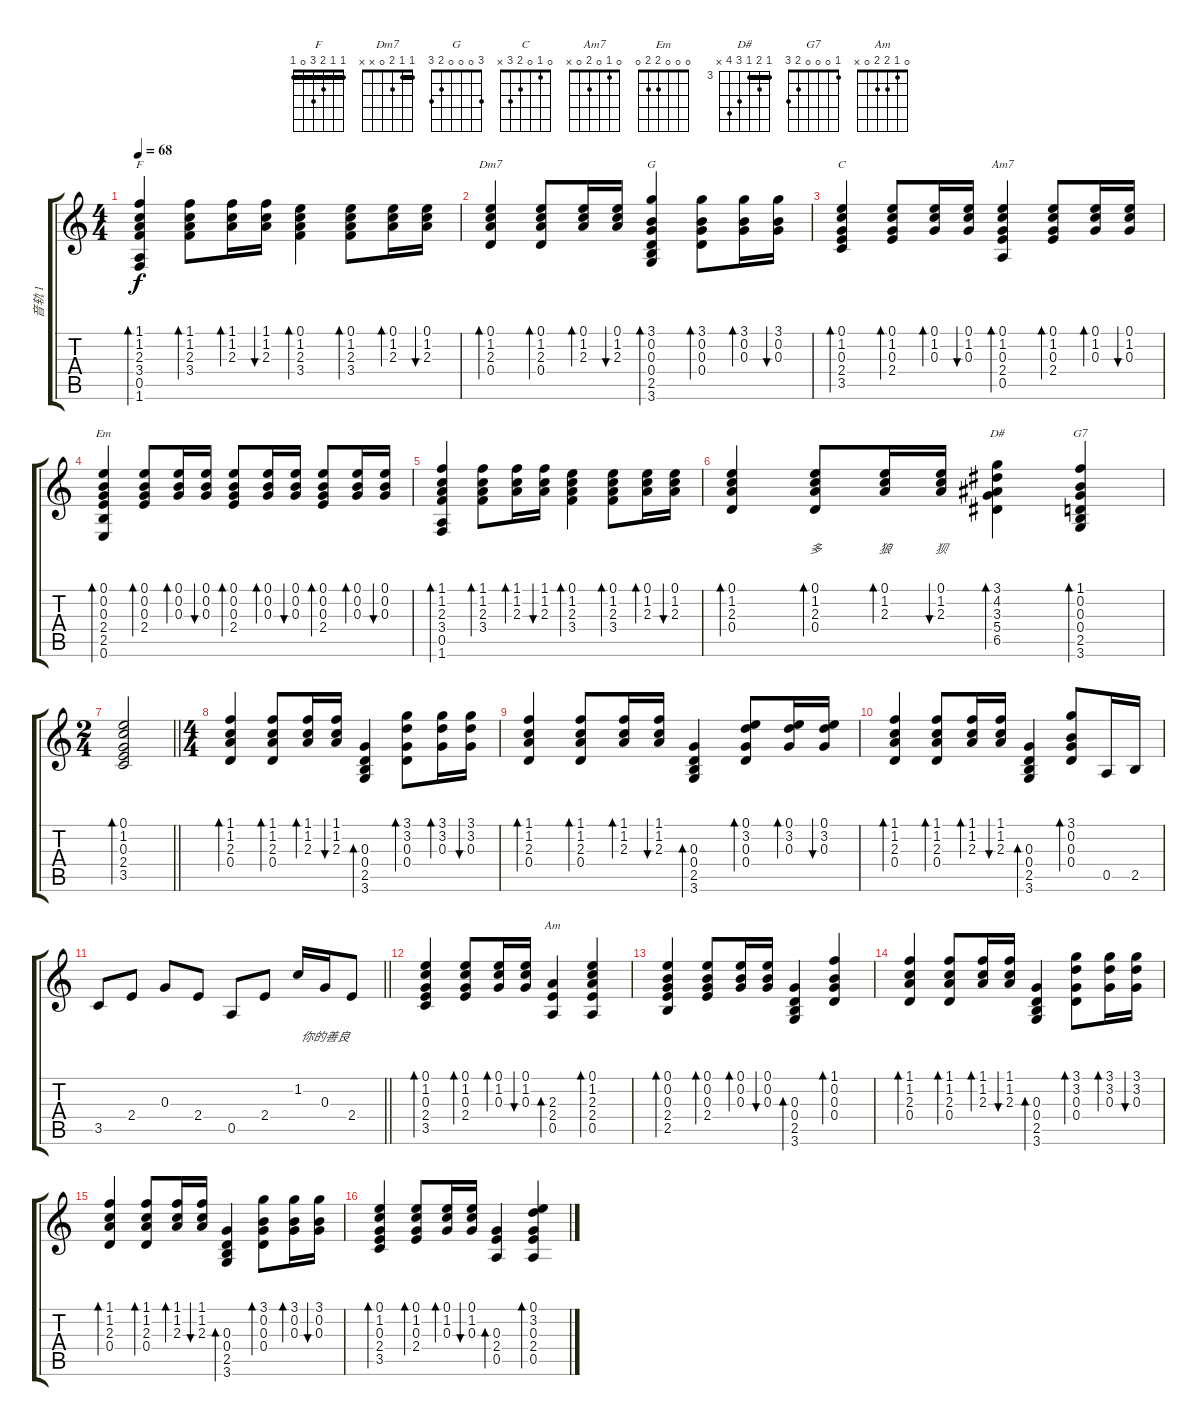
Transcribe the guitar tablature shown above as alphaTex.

\track ("音轨 1" "音轨 1") {instrument acousticguitarsteel}
\staff {score tabs}
\tuning (E4 B3 G3 D3 A2 E2) {hide}
\chord ("F" 1 1 2 3 0 1) {barre 1}
\chord ("Dm7" 1 1 2 0 x x) {barre 1}
\chord ("G" 3 0 0 0 2 3)
\chord ("C" 0 1 0 2 3 x)
\chord ("Am7" 0 1 0 2 0 x)
\chord ("Em" 0 0 0 2 2 0)
\chord ("D#" 3 4 3 5 6 x) {firstfret 3 barre 3}
\chord ("G7" 1 0 0 0 2 3)
\chord ("Am" 0 1 2 2 0 x)
\ts (4 4)
\tempo 68
\clef g2
\ks c
(1.1 1.2 2.3 3.4 0.5 1.6).4{bd 30 ch "F" lyrics (0 "") lyrics (1 "") lyrics (2 "") lyrics (3 "") lyrics (4 "") dy f} (1.1 1.2 2.3 3.4).8{bd 30 lyrics (0 "") lyrics (1 "") lyrics (2 "") lyrics (3 "") lyrics (4 "")} (1.1 1.2 2.3).16{bd 30 lyrics (0 "") lyrics (1 "") lyrics (2 "") lyrics (3 "") lyrics (4 "")} (1.1 1.2 2.3).16{bu 30 lyrics (0 "") lyrics (1 "") lyrics (2 "") lyrics (3 "") lyrics (4 "")} (0.1 1.2 2.3 3.4).4{bd 30 lyrics (0 "") lyrics (1 "") lyrics (2 "") lyrics (3 "") lyrics (4 "")} (0.1 1.2 2.3 3.4).8{bd 30 lyrics (0 "") lyrics (1 "") lyrics (2 "") lyrics (3 "") lyrics (4 "")} (0.1 1.2 2.3).16{bd 30 lyrics (0 "") lyrics (1 "") lyrics (2 "") lyrics (3 "") lyrics (4 "")} (0.1 1.2 2.3).16{bu 30 lyrics (0 "") lyrics (1 "") lyrics (2 "") lyrics (3 "") lyrics (4 "")} |
(0.1 1.2 2.3 0.4).4{bd 120 ch "Dm7" lyrics (0 "") lyrics (1 "") lyrics (2 "") lyrics (3 "") lyrics (4 "")} (0.1 1.2 2.3 0.4).8{bd 30 lyrics (0 "") lyrics (1 "") lyrics (2 "") lyrics (3 "") lyrics (4 "")} (0.1 1.2 2.3).16{bd 30 lyrics (0 "") lyrics (1 "") lyrics (2 "") lyrics (3 "") lyrics (4 "")} (0.1 1.2 2.3).16{bu 30 lyrics (0 "") lyrics (1 "") lyrics (2 "") lyrics (3 "") lyrics (4 "")} (3.1 0.2 0.3 0.4 2.5 3.6).4{bd 30 ch "G" lyrics (0 "") lyrics (1 "") lyrics (2 "") lyrics (3 "") lyrics (4 "")} (3.1 0.2 0.3 0.4).8{bd 30 lyrics (0 "") lyrics (1 "") lyrics (2 "") lyrics (3 "") lyrics (4 "")} (3.1 0.2 0.3).16{bd 30 lyrics (0 "") lyrics (1 "") lyrics (2 "") lyrics (3 "") lyrics (4 "")} (3.1 0.2 0.3).16{bu 30 lyrics (0 "") lyrics (1 "") lyrics (2 "") lyrics (3 "") lyrics (4 "")} |
(0.1 1.2 0.3 2.4 3.5).4{bd 30 ch "C" lyrics (0 "") lyrics (1 "") lyrics (2 "") lyrics (3 "") lyrics (4 "")} (0.1 1.2 0.3 2.4).8{bd 30 lyrics (0 "") lyrics (1 "") lyrics (2 "") lyrics (3 "") lyrics (4 "")} (0.1 1.2 0.3).16{bd 30 lyrics (0 "") lyrics (1 "") lyrics (2 "") lyrics (3 "") lyrics (4 "")} (0.1 1.2 0.3).16{bu 30 lyrics (0 "") lyrics (1 "") lyrics (2 "") lyrics (3 "") lyrics (4 "")} (0.1 1.2 0.3 2.4 0.5).4{bd 30 ch "Am7" lyrics (0 "") lyrics (1 "") lyrics (2 "") lyrics (3 "") lyrics (4 "")} (0.1 1.2 0.3 2.4).8{bd 30 lyrics (0 "") lyrics (1 "") lyrics (2 "") lyrics (3 "") lyrics (4 "")} (0.1 1.2 0.3).16{bd 30 lyrics (0 "") lyrics (1 "") lyrics (2 "") lyrics (3 "") lyrics (4 "")} (0.1 1.2 0.3).16{bu 30 lyrics (0 "") lyrics (1 "") lyrics (2 "") lyrics (3 "") lyrics (4 "")} |
(0.1 0.2 0.3 2.4 2.5 0.6).4{bd 30 ch "Em" lyrics (0 "") lyrics (1 "") lyrics (2 "") lyrics (3 "") lyrics (4 "")} (0.1 0.2 0.3 2.4).8{bd 30 lyrics (0 "") lyrics (1 "") lyrics (2 "") lyrics (3 "") lyrics (4 "")} (0.1 0.2 0.3).16{bd 30 lyrics (0 "") lyrics (1 "") lyrics (2 "") lyrics (3 "") lyrics (4 "")} (0.1 0.2 0.3).16{bu 30 lyrics (0 "") lyrics (1 "") lyrics (2 "") lyrics (3 "") lyrics (4 "")} (0.1 0.2 0.3 2.4).8{bd 30 lyrics (0 "") lyrics (1 "") lyrics (2 "") lyrics (3 "") lyrics (4 "")} (0.1 0.2 0.3).16{bd 30 lyrics (0 "") lyrics (1 "") lyrics (2 "") lyrics (3 "") lyrics (4 "")} (0.1 0.2 0.3).16{bu 30 lyrics (0 "") lyrics (1 "") lyrics (2 "") lyrics (3 "") lyrics (4 "")} (0.1 0.2 0.3 2.4).8{bd 30 lyrics (0 "") lyrics (1 "") lyrics (2 "") lyrics (3 "") lyrics (4 "")} (0.1 0.2 0.3).16{bd 30 lyrics (0 "") lyrics (1 "") lyrics (2 "") lyrics (3 "") lyrics (4 "")} (0.1 0.2 0.3).16{bu 30 lyrics (0 "") lyrics (1 "") lyrics (2 "") lyrics (3 "") lyrics (4 "")} |
(1.1 1.2 2.3 3.4 0.5 1.6).4{bd 30 lyrics (0 "") lyrics (1 "") lyrics (2 "") lyrics (3 "") lyrics (4 "")} (1.1 1.2 2.3 3.4).8{bd 30 lyrics (0 "") lyrics (1 "") lyrics (2 "") lyrics (3 "") lyrics (4 "")} (1.1 1.2 2.3).16{bd 30 lyrics (0 "") lyrics (1 "") lyrics (2 "") lyrics (3 "") lyrics (4 "")} (1.1 1.2 2.3).16{bu 30 lyrics (0 "") lyrics (1 "") lyrics (2 "") lyrics (3 "") lyrics (4 "")} (0.1 1.2 2.3 3.4).4{bd 30 lyrics (0 "") lyrics (1 "") lyrics (2 "") lyrics (3 "") lyrics (4 "")} (0.1 1.2 2.3 3.4).8{bd 30 lyrics (0 "") lyrics (1 "") lyrics (2 "") lyrics (3 "") lyrics (4 "")} (0.1 1.2 2.3).16{bd 30 lyrics (0 "") lyrics (1 "") lyrics (2 "") lyrics (3 "") lyrics (4 "")} (0.1 1.2 2.3).16{bu 30 lyrics (0 "") lyrics (1 "") lyrics (2 "") lyrics (3 "") lyrics (4 "")} |
(0.1 1.2 2.3 0.4).4{bd 120 lyrics (0 "") lyrics (1 "") lyrics (2 "") lyrics (3 "") lyrics (4 "")} (0.1 1.2 2.3 0.4).8{bd 30 lyrics (0 "多") lyrics (1 "") lyrics (2 "") lyrics (3 "") lyrics (4 "")} (0.1 1.2 2.3).16{bd 30 lyrics (0 "狼") lyrics (1 "") lyrics (2 "") lyrics (3 "") lyrics (4 "")} (0.1 1.2 2.3).16{bu 30 lyrics (0 "狈") lyrics (1 "") lyrics (2 "") lyrics (3 "") lyrics (4 "")} (3.1 4.2 3.3 5.4 6.5).4{bd 30 ch "D#" lyrics (0 "") lyrics (1 "") lyrics (2 "") lyrics (3 "") lyrics (4 "")} (1.1 0.2 0.3 0.4 2.5 3.6).4{bd 30 ch "G7" lyrics (0 "") lyrics (1 "") lyrics (2 "") lyrics (3 "") lyrics (4 "")} |
\ts (2 4)
\barLineRight lightlight
(0.1 1.2 0.3 2.4 3.5).2{bd 120 lyrics (0 "") lyrics (1 "") lyrics (2 "") lyrics (3 "") lyrics (4 "")} |
\ts (4 4)
(1.1 1.2 2.3 0.4).4{bd 30 lyrics (0 "") lyrics (1 "") lyrics (2 "") lyrics (3 "") lyrics (4 "")} (1.1 1.2 2.3 0.4).8{bd 30 lyrics (0 "") lyrics (1 "") lyrics (2 "") lyrics (3 "") lyrics (4 "")} (1.1 1.2 2.3).16{bd 30 lyrics (0 "") lyrics (1 "") lyrics (2 "") lyrics (3 "") lyrics (4 "")} (1.1 1.2 2.3).16{bu 30 lyrics (0 "") lyrics (1 "") lyrics (2 "") lyrics (3 "") lyrics (4 "")} (0.3 0.4 2.5 3.6).4{bd 30 lyrics (0 "") lyrics (1 "") lyrics (2 "") lyrics (3 "") lyrics (4 "")} (3.1 3.2 0.3 0.4).8{bd 30 lyrics (0 "") lyrics (1 "") lyrics (2 "") lyrics (3 "") lyrics (4 "")} (3.1 3.2 0.3).16{bd 30 lyrics (0 "") lyrics (1 "") lyrics (2 "") lyrics (3 "") lyrics (4 "")} (3.1 3.2 0.3).16{bu 30 lyrics (0 "") lyrics (1 "") lyrics (2 "") lyrics (3 "") lyrics (4 "")} |
(1.1 1.2 2.3 0.4).4{bd 30 lyrics (0 "") lyrics (1 "") lyrics (2 "") lyrics (3 "") lyrics (4 "")} (1.1 1.2 2.3 0.4).8{bd 30 lyrics (0 "") lyrics (1 "") lyrics (2 "") lyrics (3 "") lyrics (4 "")} (1.1 1.2 2.3).16{bd 30 lyrics (0 "") lyrics (1 "") lyrics (2 "") lyrics (3 "") lyrics (4 "")} (1.1 1.2 2.3).16{bu 30 lyrics (0 "") lyrics (1 "") lyrics (2 "") lyrics (3 "") lyrics (4 "")} (0.3 0.4 2.5 3.6).4{bd 30 lyrics (0 "") lyrics (1 "") lyrics (2 "") lyrics (3 "") lyrics (4 "")} (0.1 3.2 0.3 0.4).8{bd 30 lyrics (0 "") lyrics (1 "") lyrics (2 "") lyrics (3 "") lyrics (4 "")} (0.1 3.2 0.3).16{bd 30 lyrics (0 "") lyrics (1 "") lyrics (2 "") lyrics (3 "") lyrics (4 "")} (0.1 3.2 0.3).16{bu 30 lyrics (0 "") lyrics (1 "") lyrics (2 "") lyrics (3 "") lyrics (4 "")} |
(1.1 1.2 2.3 0.4).4{bd 30 lyrics (0 "") lyrics (1 "") lyrics (2 "") lyrics (3 "") lyrics (4 "")} (1.1 1.2 2.3 0.4).8{bd 30 lyrics (0 "") lyrics (1 "") lyrics (2 "") lyrics (3 "") lyrics (4 "")} (1.1 1.2 2.3).16{bd 30 lyrics (0 "") lyrics (1 "") lyrics (2 "") lyrics (3 "") lyrics (4 "")} (1.1 1.2 2.3).16{bu 30 lyrics (0 "") lyrics (1 "") lyrics (2 "") lyrics (3 "") lyrics (4 "")} (0.3 0.4 2.5 3.6).4{bd 30 lyrics (0 "") lyrics (1 "") lyrics (2 "") lyrics (3 "") lyrics (4 "")} (3.1 0.2 0.3 0.4).8{bd 120 lyrics (0 "") lyrics (1 "") lyrics (2 "") lyrics (3 "") lyrics (4 "")} 0.5.16{lyrics (0 "") lyrics (1 "") lyrics (2 "") lyrics (3 "") lyrics (4 "")} 2.5.16{lyrics (0 "") lyrics (1 "") lyrics (2 "") lyrics (3 "") lyrics (4 "")} |
\barLineRight lightlight
3.5.8{txt "" lyrics (0 "") lyrics (1 "") lyrics (2 "") lyrics (3 "") lyrics (4 "")} 2.4.8{lyrics (0 "") lyrics (1 "") lyrics (2 "") lyrics (3 "") lyrics (4 "")} 0.3.8{lyrics (0 "") lyrics (1 "") lyrics (2 "") lyrics (3 "") lyrics (4 "")} 2.4.8{lyrics (0 "") lyrics (1 "") lyrics (2 "") lyrics (3 "") lyrics (4 "")} 0.5.8{lyrics (0 "") lyrics (1 "") lyrics (2 "") lyrics (3 "") lyrics (4 "")} 2.4.8{lyrics (0 "") lyrics (1 "") lyrics (2 "") lyrics (3 "") lyrics (4 "")} 1.2.16{lyrics (0 "") lyrics (1 "") lyrics (2 "") lyrics (3 "") lyrics (4 "")} 0.3.16{lyrics (0 "你的善良") lyrics (1 "") lyrics (2 "") lyrics (3 "") lyrics (4 "")} 2.4.8{lyrics (0 "") lyrics (1 "") lyrics (2 "") lyrics (3 "") lyrics (4 "")} |
(0.1 1.2 0.3 2.4 3.5).4{bd 120 lyrics (0 "") lyrics (1 "") lyrics (2 "") lyrics (3 "") lyrics (4 "")} (0.1 1.2 0.3 2.4).8{bd 30 lyrics (0 "") lyrics (1 "") lyrics (2 "") lyrics (3 "") lyrics (4 "")} (0.1 1.2 0.3).16{bd 30 lyrics (0 "") lyrics (1 "") lyrics (2 "") lyrics (3 "") lyrics (4 "")} (0.1 1.2 0.3).16{bu 30 lyrics (0 "") lyrics (1 "") lyrics (2 "") lyrics (3 "") lyrics (4 "")} (2.3 2.4 0.5).4{bd 30 ch "Am" lyrics (0 "") lyrics (1 "") lyrics (2 "") lyrics (3 "") lyrics (4 "")} (0.1 1.2 2.3 2.4 0.5).4{bd 120 lyrics (0 "") lyrics (1 "") lyrics (2 "") lyrics (3 "") lyrics (4 "")} |
(0.1 0.2 0.3 2.4 2.5).4{bd 120 lyrics (0 "") lyrics (1 "") lyrics (2 "") lyrics (3 "") lyrics (4 "")} (0.1 0.2 0.3 2.4).8{bd 30 lyrics (0 "") lyrics (1 "") lyrics (2 "") lyrics (3 "") lyrics (4 "")} (0.1 0.2 0.3).16{bd 30 lyrics (0 "") lyrics (1 "") lyrics (2 "") lyrics (3 "") lyrics (4 "")} (0.1 0.2 0.3).16{bu 30 lyrics (0 "") lyrics (1 "") lyrics (2 "") lyrics (3 "") lyrics (4 "")} (0.3 0.4 2.5 3.6).4{bd 30 lyrics (0 "") lyrics (1 "") lyrics (2 "") lyrics (3 "") lyrics (4 "")} (1.1 0.2 0.3 0.4).4{bd 120 lyrics (0 "") lyrics (1 "") lyrics (2 "") lyrics (3 "") lyrics (4 "")} |
(1.1 1.2 2.3 0.4).4{bd 30 lyrics (0 "") lyrics (1 "") lyrics (2 "") lyrics (3 "") lyrics (4 "")} (1.1 1.2 2.3 0.4).8{bd 30 lyrics (0 "") lyrics (1 "") lyrics (2 "") lyrics (3 "") lyrics (4 "")} (1.1 1.2 2.3).16{bd 30 lyrics (0 "") lyrics (1 "") lyrics (2 "") lyrics (3 "") lyrics (4 "")} (1.1 1.2 2.3).16{bu 30 lyrics (0 "") lyrics (1 "") lyrics (2 "") lyrics (3 "") lyrics (4 "")} (0.3 0.4 2.5 3.6).4{bd 30 lyrics (0 "") lyrics (1 "") lyrics (2 "") lyrics (3 "") lyrics (4 "")} (3.1 3.2 0.3 0.4).8{bd 30 lyrics (0 "") lyrics (1 "") lyrics (2 "") lyrics (3 "") lyrics (4 "")} (3.1 3.2 0.3).16{bd 30 lyrics (0 "") lyrics (1 "") lyrics (2 "") lyrics (3 "") lyrics (4 "")} (3.1 3.2 0.3).16{bu 30 lyrics (0 "") lyrics (1 "") lyrics (2 "") lyrics (3 "") lyrics (4 "")} |
(1.1 1.2 2.3 0.4).4{bd 30 lyrics (0 "") lyrics (1 "") lyrics (2 "") lyrics (3 "") lyrics (4 "")} (1.1 1.2 2.3 0.4).8{bd 30 lyrics (0 "") lyrics (1 "") lyrics (2 "") lyrics (3 "") lyrics (4 "")} (1.1 1.2 2.3).16{bd 30 lyrics (0 "") lyrics (1 "") lyrics (2 "") lyrics (3 "") lyrics (4 "")} (1.1 1.2 2.3).16{bu 30 lyrics (0 "") lyrics (1 "") lyrics (2 "") lyrics (3 "") lyrics (4 "")} (0.3 0.4 2.5 3.6).4{bd 30 lyrics (0 "") lyrics (1 "") lyrics (2 "") lyrics (3 "") lyrics (4 "")} (3.1 0.2 0.3 0.4).8{bd 30 lyrics (0 "") lyrics (1 "") lyrics (2 "") lyrics (3 "") lyrics (4 "")} (3.1 0.2 0.3).16{bd 30 lyrics (0 "") lyrics (1 "") lyrics (2 "") lyrics (3 "") lyrics (4 "")} (3.1 0.2 0.3).16{bu 30 lyrics (0 "") lyrics (1 "") lyrics (2 "") lyrics (3 "") lyrics (4 "")} |
(0.1 1.2 0.3 2.4 3.5).4{bd 120 lyrics (0 "") lyrics (1 "") lyrics (2 "") lyrics (3 "") lyrics (4 "")} (0.1 1.2 0.3 2.4).8{bd 30 lyrics (0 "") lyrics (1 "") lyrics (2 "") lyrics (3 "") lyrics (4 "")} (0.1 1.2 0.3).16{bd 30 lyrics (0 "") lyrics (1 "") lyrics (2 "") lyrics (3 "") lyrics (4 "")} (0.1 1.2 0.3).16{bu 30 lyrics (0 "") lyrics (1 "") lyrics (2 "") lyrics (3 "") lyrics (4 "")} (0.3 2.4 0.5).4{bd 30 lyrics (0 "") lyrics (1 "") lyrics (2 "") lyrics (3 "") lyrics (4 "")} (0.1 3.2 0.3 2.4 0.5).4{bd 120 lyrics (0 "") lyrics (1 "") lyrics (2 "") lyrics (3 "") lyrics (4 "")}
